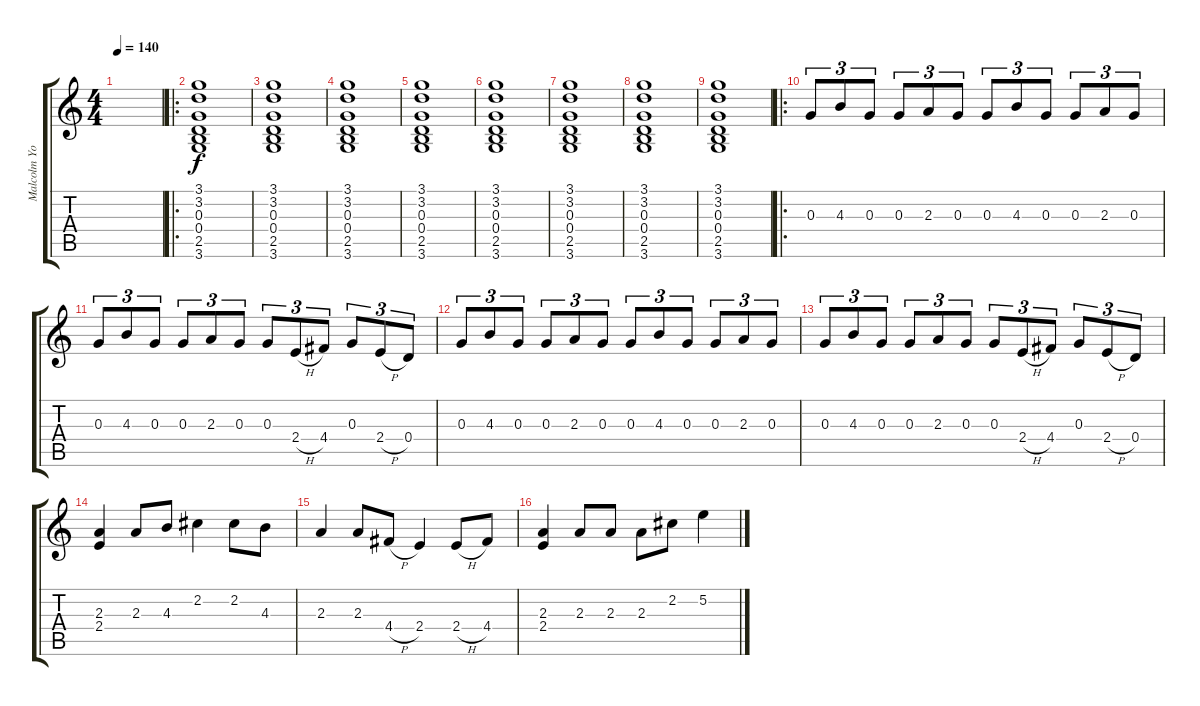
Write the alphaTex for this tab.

\track ("Malcolm Young" "Malcolm Yo") {instrument distortionguitar}
\staff {score tabs}
\tuning (E4 B3 G3 D3 A2 E2) {hide}
\ts (4 4)
\tempo 140
\clef g2
\ks c
|
\ro
(3.1 3.2 0.3 0.4 2.5 3.6).1 |
(3.1 3.2 0.3 0.4 2.5 3.6).1 |
(3.1 3.2 0.3 0.4 2.5 3.6).1 |
(3.1 3.2 0.3 0.4 2.5 3.6).1 |
(3.1 3.2 0.3 0.4 2.5 3.6).1 |
(3.1 3.2 0.3 0.4 2.5 3.6).1 |
(3.1 3.2 0.3 0.4 2.5 3.6).1 |
(3.1 3.2 0.3 0.4 2.5 3.6).1 |
\ro
0.3.8{tu (3 2)} 4.3.8{tu (3 2)} 0.3.8{tu (3 2)} 0.3.8{tu (3 2)} 2.3.8{tu (3 2)} 0.3.8{tu (3 2)} 0.3.8{tu (3 2)} 4.3.8{tu (3 2)} 0.3.8{tu (3 2)} 0.3.8{tu (3 2)} 2.3.8{tu (3 2)} 0.3.8{tu (3 2)} |
0.3.8{tu (3 2)} 4.3.8{tu (3 2)} 0.3.8{tu (3 2)} 0.3.8{tu (3 2)} 2.3.8{tu (3 2)} 0.3.8{tu (3 2)} 0.3.8{tu (3 2)} 2.4{h}.8{tu (3 2)} 4.4.8{tu (3 2)} 0.3.8{tu (3 2)} 2.4{h}.8{tu (3 2)} 0.4.8{tu (3 2)} |
0.3.8{tu (3 2)} 4.3.8{tu (3 2)} 0.3.8{tu (3 2)} 0.3.8{tu (3 2)} 2.3.8{tu (3 2)} 0.3.8{tu (3 2)} 0.3.8{tu (3 2)} 4.3.8{tu (3 2)} 0.3.8{tu (3 2)} 0.3.8{tu (3 2)} 2.3.8{tu (3 2)} 0.3.8{tu (3 2)} |
0.3.8{tu (3 2)} 4.3.8{tu (3 2)} 0.3.8{tu (3 2)} 0.3.8{tu (3 2)} 2.3.8{tu (3 2)} 0.3.8{tu (3 2)} 0.3.8{tu (3 2)} 2.4{h}.8{tu (3 2)} 4.4.8{tu (3 2)} 0.3.8{tu (3 2)} 2.4{h}.8{tu (3 2)} 0.4.8{tu (3 2)} |
(2.3 2.4).4 2.3.8 4.3.8 2.2.4 2.2.8 4.3.8 |
2.3.4 2.3.8 4.4{h}.8 2.4.4 2.4{h}.8 4.4.8 |
(2.3 2.4).4 2.3.8 2.3.8 2.3.8 2.2.8 5.2.4
